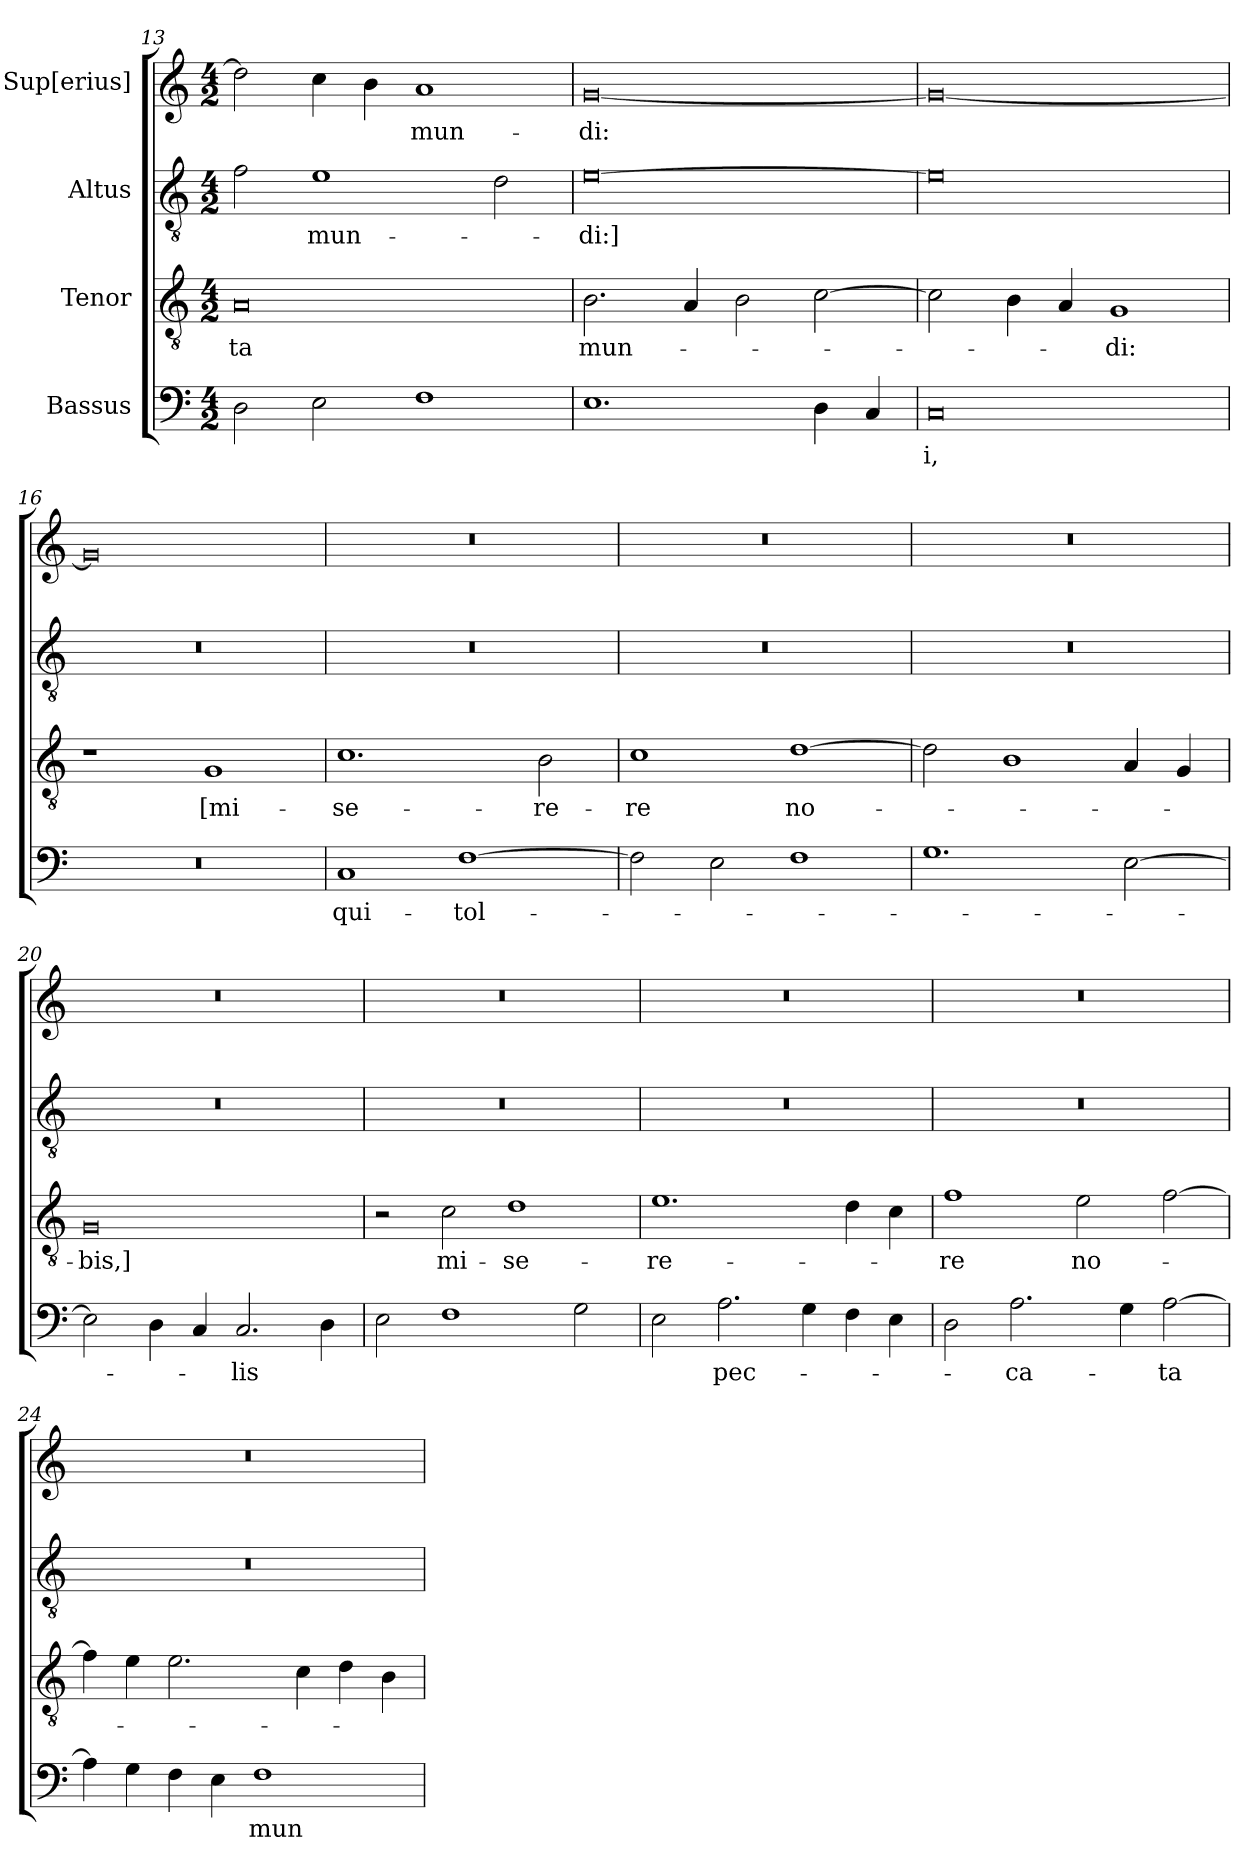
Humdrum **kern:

**kern	**text	**kern	**text	**kern	**text	**kern	**text
*part4	*part4	*part3	*part3	*part2	*part2	*part1	*part1
*staff4	*staff4	*staff3	*staff3	*staff2	*staff2	*staff1	*staff1
*I"Bassus	*	*I"Tenor	*	*I"Altus	*	*I"Sup[erius]	*
*clefF4	*	*clefGv2	*	*clefGv2	*	*clefG2	*
*k[]	*	*k[]	*	*k[]	*	*k[]	*
*M4/2	*	*M4/2	*	*M4/2	*	*M4/2	*
=13	=13	=13	=13	=13	=13	=13	=13
2D\	.	0A/	-ta	2f\	.	2dd\]	.
2E\	.	.	.	1e\	mun-	4cc\	.
.	.	.	.	.	.	4b\	.
1F\	.	.	.	.	.	1a/	mun-
.	.	.	.	2d\	.	.	.
=14	=14	=14	=14	=14	=14	=14	=14
1.E\	.	2.B\	mun-	[0e\	-di:]	[0g/	-di:
.	.	4A/	.	.	.	.	.
.	.	2B\	.	.	.	.	.
4D\	.	[2c\	.	.	.	.	.
4C/	.	.	.	.	.	.	.
=15	=15	=15	=15	=15	=15	=15	=15
0C/	-i,	2c\]	.	0e\]	.	0g/_	.
.	.	4B\	.	.	.	.	.
.	.	4A/	.	.	.	.	.
.	.	1G/	-di:	.	.	.	.
=16	=16	=16	=16	=16	=16	=16	=16
0r	.	1r	.	0r	.	0g/]	.
.	.	1G/	[mi-	.	.	.	.
=17	=17	=17	=17	=17	=17	=17	=17
1C/	qui-	1.c\	-se-	0r	.	0r	.
[1F\	tol-	.	.	.	.	.	.
.	.	2B\	-re-	.	.	.	.
=18	=18	=18	=18	=18	=18	=18	=18
2F\]	.	1c\	-re	0r	.	0r	.
2E\	.	.	.	.	.	.	.
1F\	.	[1d\	no-	.	.	.	.
=19	=19	=19	=19	=19	=19	=19	=19
1.G\	.	2d\]	.	0r	.	0r	.
.	.	1B\	.	.	.	.	.
[2E\	.	4A/	.	.	.	.	.
.	.	4G/	.	.	.	.	.
=20	=20	=20	=20	=20	=20	=20	=20
2E\]	.	0G/	-bis,]	0r	.	0r	.
4D\	.	.	.	.	.	.	.
4C/	.	.	.	.	.	.	.
2.C/	-lis	.	.	.	.	.	.
4D\	.	.	.	.	.	.	.
=21	=21	=21	=21	=21	=21	=21	=21
2E\	.	2r	.	0r	.	0r	.
1F\	.	2c\	mi-	.	.	.	.
.	.	1d\	-se-	.	.	.	.
2G\	.	.	.	.	.	.	.
=22	=22	=22	=22	=22	=22	=22	=22
2E\	.	1.e\	-re-	0r	.	0r	.
2.A\	pec-	.	.	.	.	.	.
4G\	.	.	.	.	.	.	.
4F\	.	4d\	.	.	.	.	.
4E\	.	4c\	.	.	.	.	.
=23	=23	=23	=23	=23	=23	=23	=23
2D\	.	1f\	-re	0r	.	0r	.
2.A\	-ca-	.	.	.	.	.	.
.	.	2e\	no-	.	.	.	.
4G\	.	.	.	.	.	.	.
[2A\	-ta	[2f\	.	.	.	.	.
=24	=24	=24	=24	=24	=24	=24	=24
4A\]	.	4f\]	.	0r	.	0r	.
4G\	.	4e\	.	.	.	.	.
4F\	.	2.e\	.	.	.	.	.
4E\	.	.	.	.	.	.	.
1F\	mun-	.	.	.	.	.	.
.	.	4c\	.	.	.	.	.
.	.	4d\	.	.	.	.	.
.	.	4B\	.	.	.	.	.
=	=	=	=	=	=	=	=
*-	*-	*-	*-	*-	*-	*-	*-
